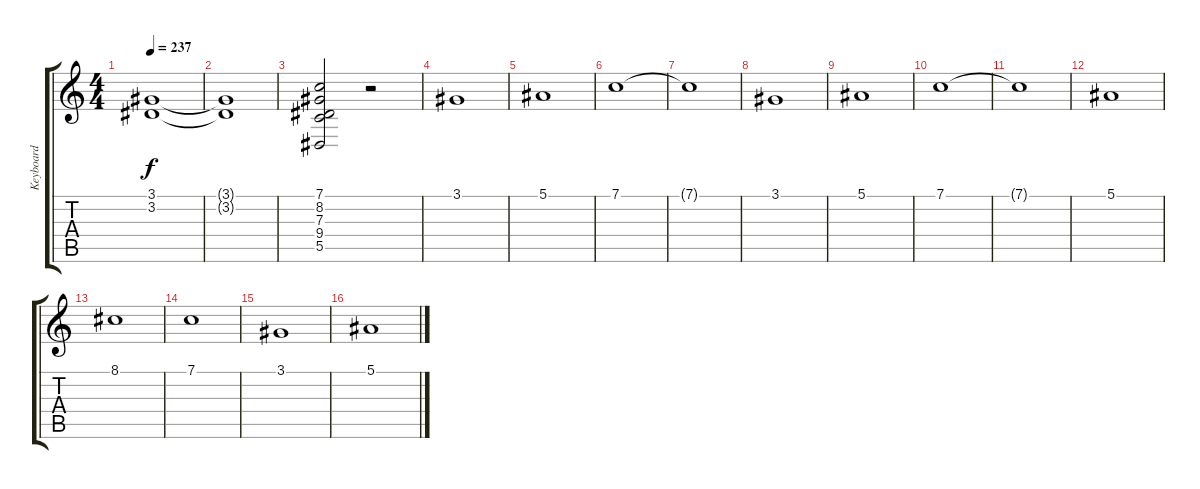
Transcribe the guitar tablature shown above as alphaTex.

\track ("Keyboard" "Keyboard") {instrument pad8sweep}
\staff {score tabs}
\tuning (F4 C4 Ab3 Eb3 Bb2 F2) {hide}
\ts (4 4)
\tempo 237
\clef g2
\ks c
(3.1 3.2).1{dy f} |
(3.1{t} 3.2{t}).1 |
(7.1 8.2 7.3 9.4 5.5).2{instrument fx4atmosphere} r.2 |
3.1.1{instrument pad8sweep} |
5.1.1 |
7.1.1 |
7.1{t}.1 |
3.1.1 |
5.1.1 |
7.1.1 |
7.1{t}.1 |
5.1.1 |
8.1.1 |
7.1.1 |
3.1.1 |
5.1.1
